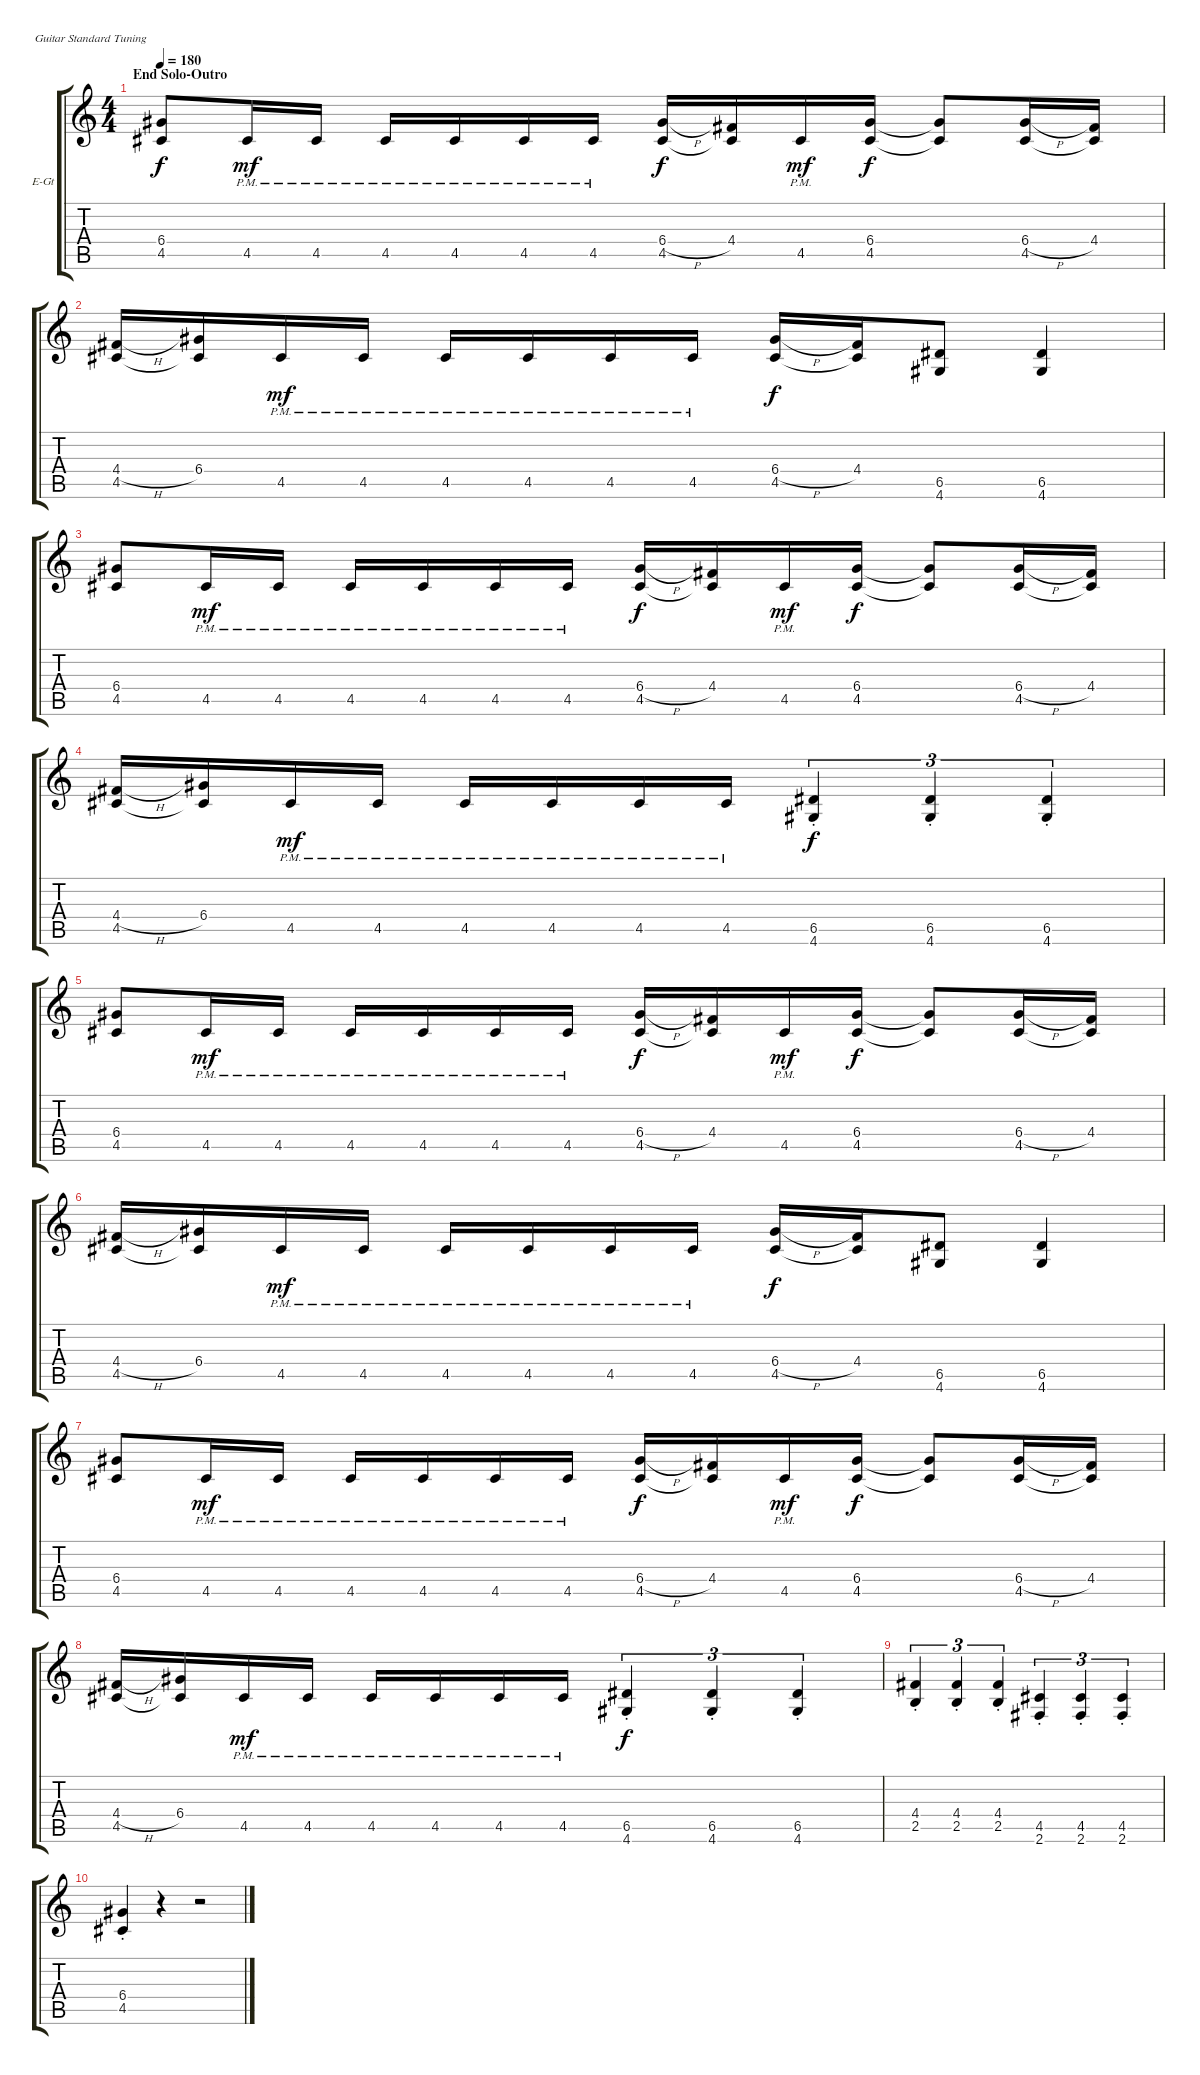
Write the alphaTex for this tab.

\bracketExtendMode groupsimilarinstruments
\firstSystemTrackNameOrientation horizontal
\otherSystemsTrackNameOrientation horizontal
\track ("Gtr. II Rhytm" "E-Gt") {instrument overdrivenguitar}
\staff {score tabs}
\tuning (E4 B3 G3 D3 A2 E2)
\ts (4 4)
\section ("" "End Solo-Outro")
\tempo 180
\clef g2
\ks c
(6.4 4.5).8{dy f} 4.5{pm}.16{dy mf} 4.5{pm}.16 4.5{pm}.16 4.5{pm}.16 4.5{pm}.16 4.5{pm}.16 (6.4{h} 4.5).16{dy f} (4.4 4.5{t}).16 4.5{pm}.16{dy mf} (6.4 4.5).16{dy f} (6.4{t} 4.5{t}).8 (6.4{h} 4.5).16 (4.4 4.5{t}).16 |
(4.4{h} 4.5).16 (6.4 4.5{t}).16 4.5{pm}.16{dy mf} 4.5{pm}.16 4.5{pm}.16 4.5{pm}.16 4.5{pm}.16 4.5{pm}.16 (6.4{h} 4.5).16{dy f} (4.4 4.5{t}).16 (6.5 4.6).8 (6.5 4.6).4 |
(6.4 4.5).8 4.5{pm}.16{dy mf} 4.5{pm}.16 4.5{pm}.16 4.5{pm}.16 4.5{pm}.16 4.5{pm}.16 (6.4{h} 4.5).16{dy f} (4.4 4.5{t}).16 4.5{pm}.16{dy mf} (6.4 4.5).16{dy f} (6.4{t} 4.5{t}).8 (6.4{h} 4.5).16 (4.4 4.5{t}).16 |
(4.4{h} 4.5).16 (6.4 4.5{t}).16 4.5{pm}.16{dy mf} 4.5{pm}.16 4.5{pm}.16 4.5{pm}.16 4.5{pm}.16 4.5{pm}.16 (6.5{st} 4.6{st}).4{tu (3 2) dy f} (6.5{st} 4.6{st}).4{tu (3 2)} (6.5{st} 4.6{st}).4{tu (3 2)} |
(6.4 4.5).8 4.5{pm}.16{dy mf} 4.5{pm}.16 4.5{pm}.16 4.5{pm}.16 4.5{pm}.16 4.5{pm}.16 (6.4{h} 4.5).16{dy f} (4.4 4.5{t}).16 4.5{pm}.16{dy mf} (6.4 4.5).16{dy f} (6.4{t} 4.5{t}).8 (6.4{h} 4.5).16 (4.4 4.5{t}).16 |
(4.4{h} 4.5).16 (6.4 4.5{t}).16 4.5{pm}.16{dy mf} 4.5{pm}.16 4.5{pm}.16 4.5{pm}.16 4.5{pm}.16 4.5{pm}.16 (6.4{h} 4.5).16{dy f} (4.4 4.5{t}).16 (6.5 4.6).8 (6.5 4.6).4 |
(6.4 4.5).8 4.5{pm}.16{dy mf} 4.5{pm}.16 4.5{pm}.16 4.5{pm}.16 4.5{pm}.16 4.5{pm}.16 (6.4{h} 4.5).16{dy f} (4.4 4.5{t}).16 4.5{pm}.16{dy mf} (6.4 4.5).16{dy f} (6.4{t} 4.5{t}).8 (6.4{h} 4.5).16 (4.4 4.5{t}).16 |
(4.4{h} 4.5).16 (6.4 4.5{t}).16 4.5{pm}.16{dy mf} 4.5{pm}.16 4.5{pm}.16 4.5{pm}.16 4.5{pm}.16 4.5{pm}.16 (6.5{st} 4.6{st}).4{tu (3 2) dy f} (6.5{st} 4.6{st}).4{tu (3 2)} (6.5{st} 4.6{st}).4{tu (3 2)} |
(4.4{st} 2.5{st}).4{tu (3 2)} (4.4{st} 2.5{st}).4{tu (3 2)} (4.4{st} 2.5{st}).4{tu (3 2)} (4.5{st} 2.6{st}).4{tu (3 2)} (4.5{st} 2.6{st}).4{tu (3 2)} (4.5{st} 2.6{st}).4{tu (3 2)} |
(6.4{st} 4.5{st}).4 r.4 r.2
